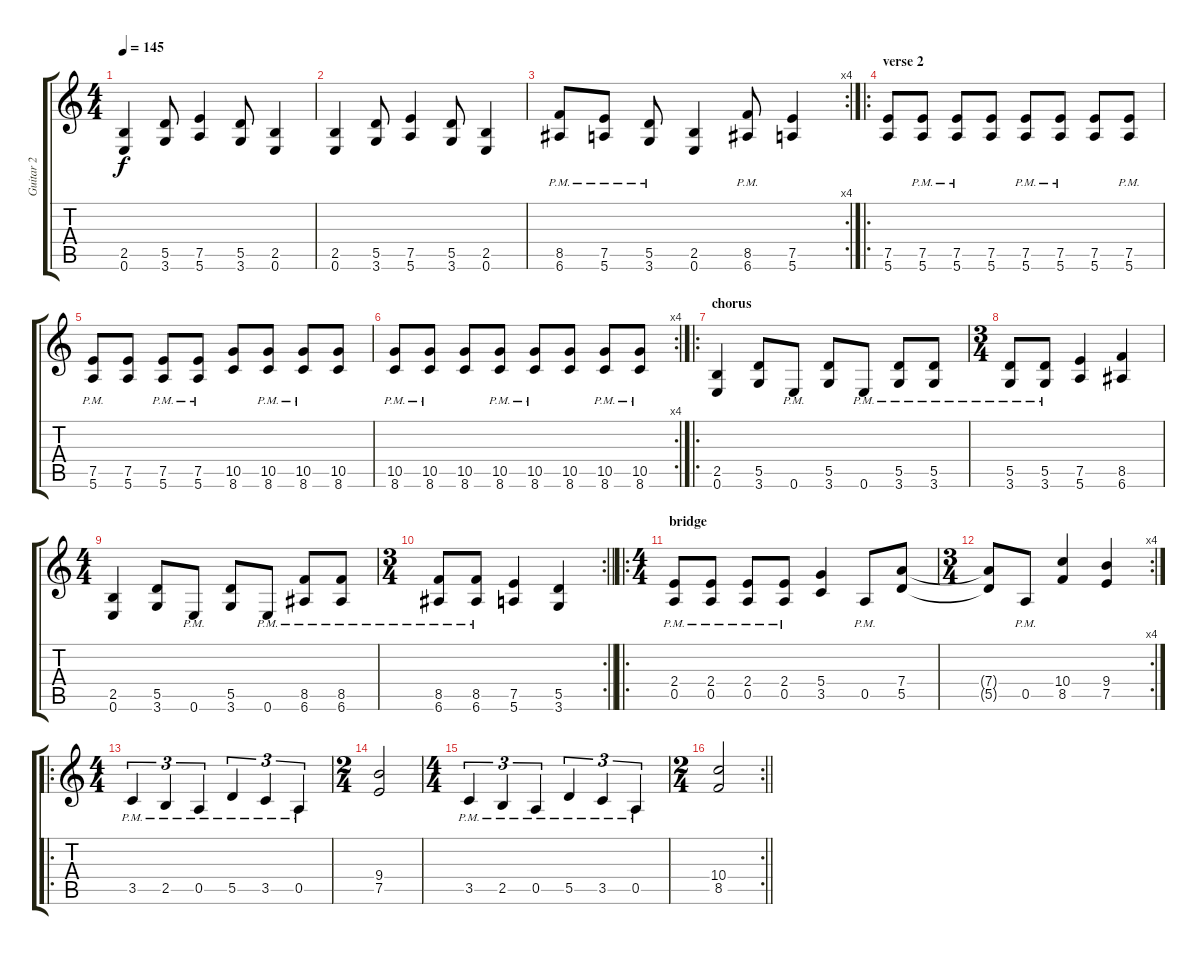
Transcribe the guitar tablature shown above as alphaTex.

\track ("Guitar 2" "Guitar 2") {instrument distortionguitar}
\staff {score tabs}
\tuning (E4 B3 G3 D3 A2 E2) {hide}
\ts (4 4)
\tempo 145
\clef g2
\ks c
(2.5 0.6).4{dy f} (5.5 3.6).8 (7.5 5.6).4 (5.5 3.6).8 (2.5 0.6).4 |
(2.5 0.6).4 (5.5 3.6).8 (7.5 5.6).4 (5.5 3.6).8 (2.5 0.6).4 |
\rc 4
(8.5{pm} 6.6{pm}).8 (7.5{pm} 5.6{pm}).8 (5.5{pm} 3.6{pm}).8 (2.5 0.6).4 (8.5{pm} 6.6{pm}).8 (7.5 5.6).4 |
\ro
\section ("" "verse 2")
(7.5 5.6).8 (7.5{pm} 5.6{pm}).8 (7.5{pm} 5.6{pm}).8 (7.5 5.6).8 (7.5{pm} 5.6{pm}).8 (7.5{pm} 5.6{pm}).8 (7.5 5.6).8 (7.5{pm} 5.6{pm}).8 |
(7.5{pm} 5.6{pm}).8 (7.5 5.6).8 (7.5{pm} 5.6{pm}).8 (7.5{pm} 5.6{pm}).8 (10.5 8.6).8 (10.5{pm} 8.6{pm}).8 (10.5{pm} 8.6{pm}).8 (10.5 8.6).8 |
\rc 4
(10.5{pm} 8.6{pm}).8 (10.5{pm} 8.6{pm}).8 (10.5 8.6).8 (10.5{pm} 8.6{pm}).8 (10.5{pm} 8.6{pm}).8 (10.5 8.6).8 (10.5{pm} 8.6{pm}).8 (10.5{pm} 8.6{pm}).8 |
\ro
\section ("" "chorus")
(2.5 0.6).4 (5.5 3.6).8 0.6{pm}.8 (5.5 3.6).8 0.6{pm}.8 (5.5{pm} 3.6{pm}).8 (5.5{pm} 3.6{pm}).8 |
\ts (3 4)
(5.5{pm} 3.6{pm}).8 (5.5{pm} 3.6{pm}).8 (7.5 5.6).4 (8.5 6.6).4 |
\ts (4 4)
(2.5 0.6).4 (5.5 3.6).8 0.6{pm}.8 (5.5 3.6).8 0.6{pm}.8 (8.5{pm} 6.6{pm}).8 (8.5{pm} 6.6{pm}).8 |
\rc 2
\ts (3 4)
\barLineRight lightlight
(8.5{pm} 6.6{pm}).8 (8.5{pm} 6.6{pm}).8 (7.5 5.6).4 (5.5 3.6).4 |
\ro
\ts (4 4)
\section ("" "bridge")
(2.4{pm} 0.5).8 (2.4{pm} 0.5{pm}).8 (2.4{pm} 0.5{pm}).8 (2.4{pm} 0.5{pm}).8 (5.4 3.5).4 0.5{pm}.8 (7.4 5.5).8 |
\rc 4
\ts (3 4)
(7.4{t} 5.5{t}).8 0.5{pm}.8 (10.4 8.5).4 (9.4 7.5).4 |
\ro
\ts (4 4)
3.5{pm}.4{tu (3 2)} 2.5{pm}.4{tu (3 2)} 0.5{pm}.4{tu (3 2)} 5.5{pm}.4{tu (3 2)} 3.5{pm}.4{tu (3 2)} 0.5{pm}.4{tu (3 2)} |
\ts (2 4)
(9.4 7.5).2 |
\ts (4 4)
3.5{pm}.4{tu (3 2)} 2.5{pm}.4{tu (3 2)} 0.5{pm}.4{tu (3 2)} 5.5{pm}.4{tu (3 2)} 3.5{pm}.4{tu (3 2)} 0.5{pm}.4{tu (3 2)} |
\rc 2
\ts (2 4)
\barLineRight lightlight
(10.4 8.5).2
